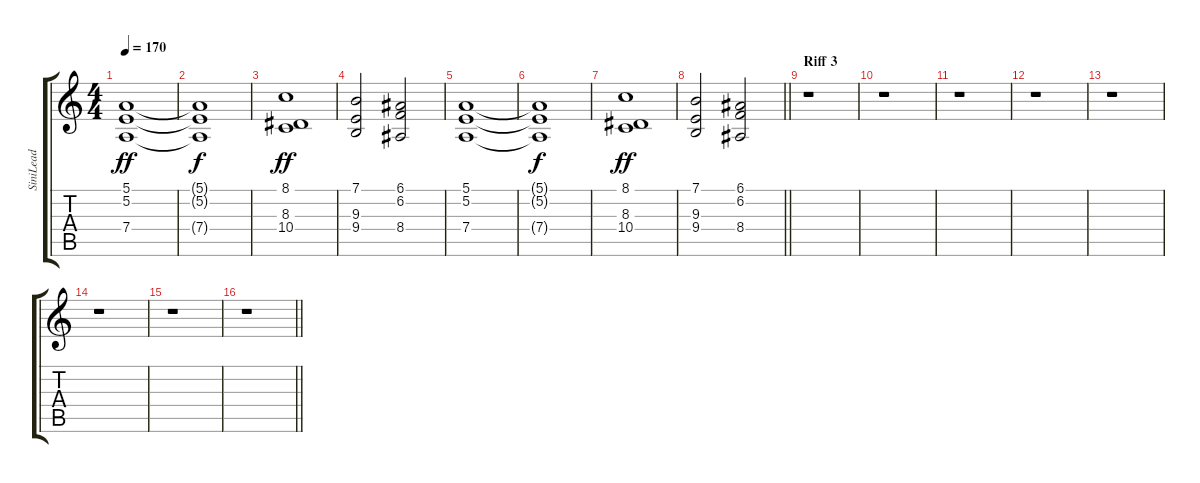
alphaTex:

\track ("SiniLead" "SiniLead") {instrument stringensemble2}
\staff {score tabs}
\tuning (E4 B3 G3 D3 A2 E2) {hide}
\ts (4 4)
\tempo 170
\clef g2
\ks c
(5.1 5.2 7.4).1{dy ff} |
(5.1{t} 5.2{t} 7.4{t}).1{dy f} |
(8.1 8.3 10.4).1{dy ff} |
(7.1 9.3 9.4).2 (6.1 6.2 8.4).2 |
(5.1 5.2 7.4).1 |
(5.1{t} 5.2{t} 7.4{t}).1{dy f} |
(8.1 8.3 10.4).1{dy ff} |
\barLineRight lightlight
(7.1 9.3 9.4).2 (6.1 6.2 8.4).2 |
\section ("" "Riff 3")
r.1 |
r.1 |
r.1 |
r.1 |
r.1 |
r.1 |
r.1 |
\barLineRight lightlight
r.1
